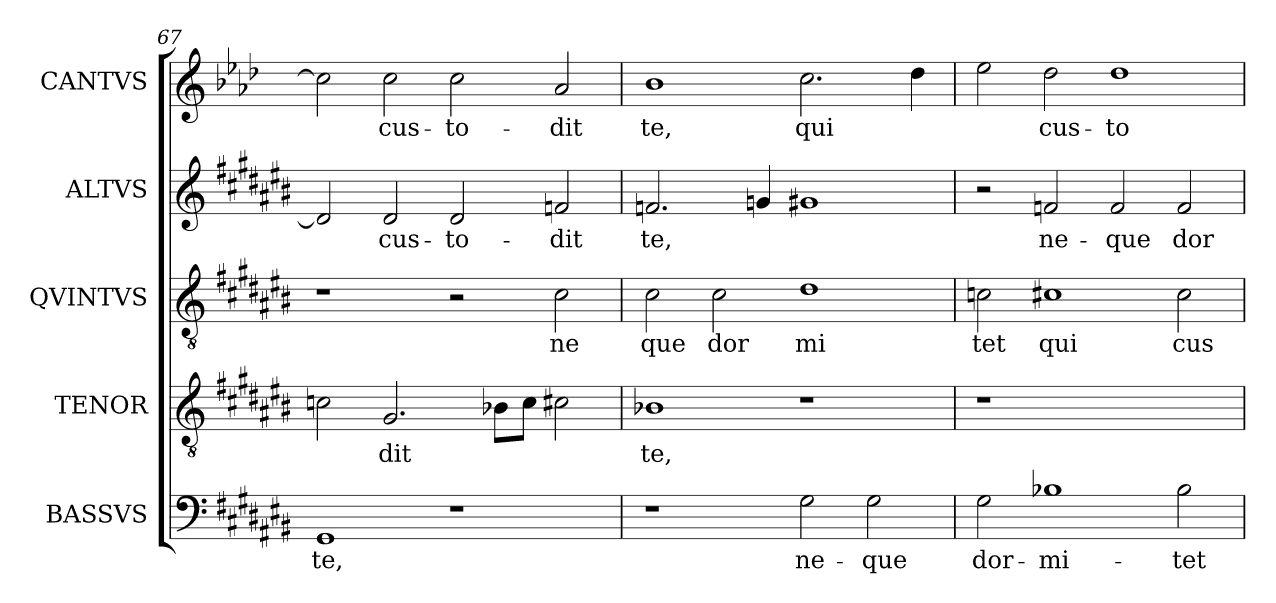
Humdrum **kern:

**kern	**text	**kern	**text	**kern	**text	**kern	**text	**kern	**text
*part5	*part5	*part4	*part4	*part3	*part3	*part2	*part2	*part1	*part1
*staff5	*staff5	*staff4	*staff4	*staff3	*staff3	*staff2	*staff2	*staff1	*staff1
*I"BASSVS	*	*I"TENOR	*	*I"QVINTVS	*	*I"ALTVS	*	*I"CANTVS	*
*clefF4	*	*clefGv2	*	*clefGv2	*	*clefG2	*	*clefG2	*
*ITrd-3c-5	*	*ITrd-3c-5	*	*ITrd-3c-5	*	*ITrd-3c-5	*	*	*
*k[f#c#g#d#a#e#b#]	*	*k[f#c#g#d#a#e#b#]	*	*k[f#c#g#d#a#e#b#]	*	*k[f#c#g#d#a#e#b#]	*	*k[b-e-a-d-]	*
*C#:	*	*C#:	*	*C#:	*	*C#:	*	*A-:	*
=67	=67	=67	=67	=67	=67	=67	=67	=67	=67
!	!LO:LY:b:cj	!	!LO:LY:b:cj	!	!	!	!LO:LY:b:cj	!	!LO:LY:b:cj
1C#	te,	2f\	.	1r	.	2g#/]	.	2cc\]	.
!	!	!	!LO:LY:b:cj	!	!	!	!LO:LY:b:cj	!	!LO:LY:b:cj
.	.	2.c#/	dit	.	.	2g#/	cus-	2cc\	cus-
!	!	!	!	!	!	!	!LO:LY:b:cj	!	!LO:LY:b:cj
1r	.	.	.	2r	.	2g#/	-to-	2cc\	-to-
!	!	!	!LO:LY:b:cj	!	!	!	!	!	!
.	.	8e-\L	.	.	.	.	.	.	.
!	!	!	!LO:LY:b:cj	!	!	!	!	!	!
.	.	8f\J	.	.	.	.	.	.	.
!	!	!	!LO:LY:b:cj	!	!LO:LY:b:cj	!	!LO:LY:b:cj	!	!LO:LY:b:cj
.	.	2f#\	.	2f#\	ne	2b-/	-dit	2a-/	-dit
=68	=68	=68	=68	=68	=68	=68	=68	=68	=68
!	!	!	!LO:LY:b:cj	!	!LO:LY:b:cj	!	!LO:LY:b:cj	!	!LO:LY:b:cj
1r	.	1e-	te,	2f#\	que	2.b-/	te,	1b-	te,
!	!	!	!	!	!LO:LY:b:cj	!	!	!	!
.	.	.	.	2f#\	dor	.	.	.	.
!	!	!	!	!	!	!	!LO:LY:b:cj	!	!
.	.	.	.	.	.	4cc/	.	.	.
!	!LO:LY:b:cj	!	!	!	!LO:LY:b:cj	!	!LO:LY:b:cj	!	!LO:LY:b:cj
2c#\	ne-	1r	.	1g#	mi	1cc#	.	2.cc\	qui
!	!LO:LY:b:cj	!	!	!	!	!	!	!	!
2c#\	-que	.	.	.	.	.	.	.	.
!	!	!	!	!	!	!	!	!	!LO:LY:b:cj
.	.	.	.	.	.	.	.	4dd-\	.
=69	=69	=69	=69	=69	=69	=69	=69	=69	=69
!	!LO:LY:b:cj	!	!	!	!LO:LY:b:cj	!	!	!	!LO:LY:b:cj
2c#\	dor-	1r	.	2f\	tet	2r	.	2ee-\	.
!	!LO:LY:b:cj	!	!	!	!LO:LY:b:cj	!	!LO:LY:b:cj	!	!LO:LY:b:cj
1e-	-mi-	.	.	1f#	qui	2b-/	ne-	2dd-\	cus-
!	!	!	!	!	!	!	!LO:LY:b:cj	!	!LO:LY:b:cj
.	.	1ryy	.	.	.	2b-/	-que	1dd-	-to-
!	!LO:LY:b:cj	!	!	!	!LO:LY:b:cj	!	!LO:LY:b:cj	!	!
2e-\	-tet	.	.	2f#\	cus	2b-/	dor-	.	.
=	=	=	=	=	=	=	=	=	=
*-	*-	*-	*-	*-	*-	*-	*-	*-	*-
